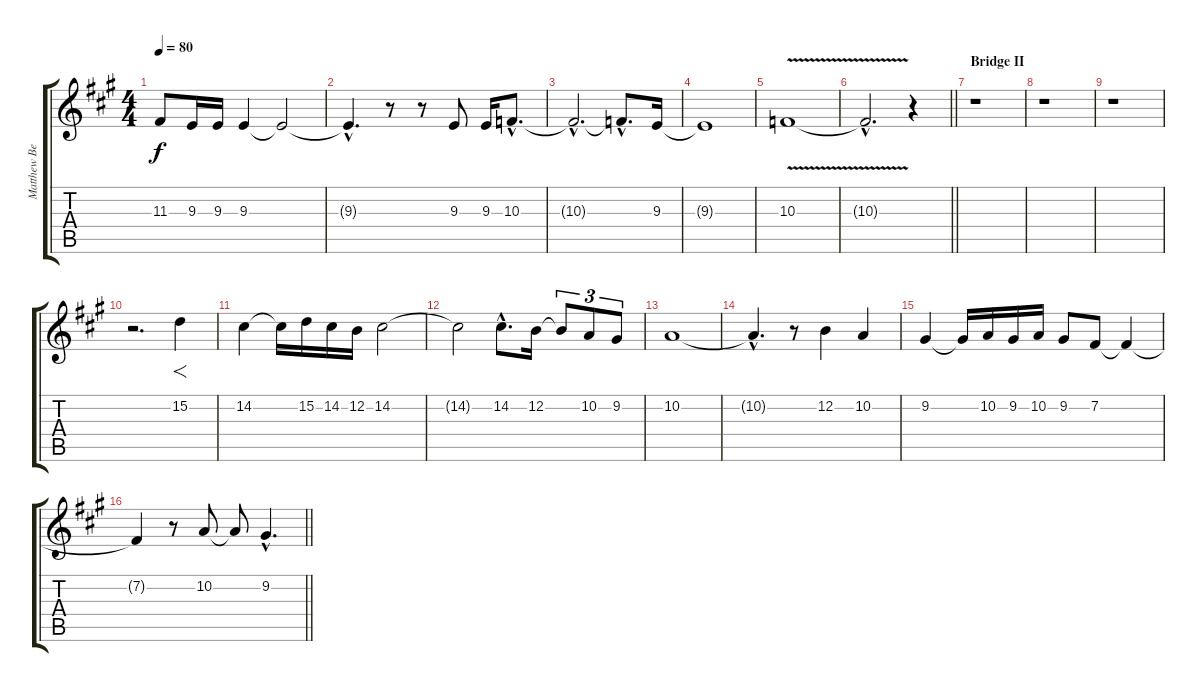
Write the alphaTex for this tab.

\track ("Matthew Bellamy Vocals" "Matthew Be") {instrument accordion}
\staff {score tabs}
\tuning (E4 B3 G3 D3 A2 E2) {hide}
\ts (4 4)
\tempo 80
\clef g2
\ks a
11.3{t}.8{dy f} 9.3.16 9.3.16 9.3.4 9.3{t}.2 |
9.3{hac t}.4{d} r.8 r.8 9.3.8 9.3.16 10.3{hac}.8{d} |
10.3{hac t}.2{d} 10.3{hac t}.8{d} 9.3.16 |
9.3{t}.1 |
10.3{v}.1 |
\barLineRight lightlight
10.3{hac t}.2{d} r.4 |
\section ("" "Bridge II")
r.1 |
r.1 |
r.1 |
r.2{d} 15.2.4{f volume 10 instrument accordion} |
14.2.4 14.2{t}.16 15.2.16 14.2.16 12.2.16 14.2.2 |
14.2{t}.2 14.2{hac}.8{d} 12.2.16 12.2{t}.8{tu (3 2)} 10.2.8{tu (3 2)} 9.2.8{tu (3 2)} |
10.2.1 |
10.2{hac t}.4{d} r.8 12.2.4 10.2.4 |
9.2.4 9.2{t}.16 10.2.16 9.2.16 10.2.16 9.2.8 7.2.8 7.2{t}.4 |
\barLineRight lightlight
7.2{t}.4 r.8 10.2.8 10.2{t}.8 9.2{hac}.4{d}
